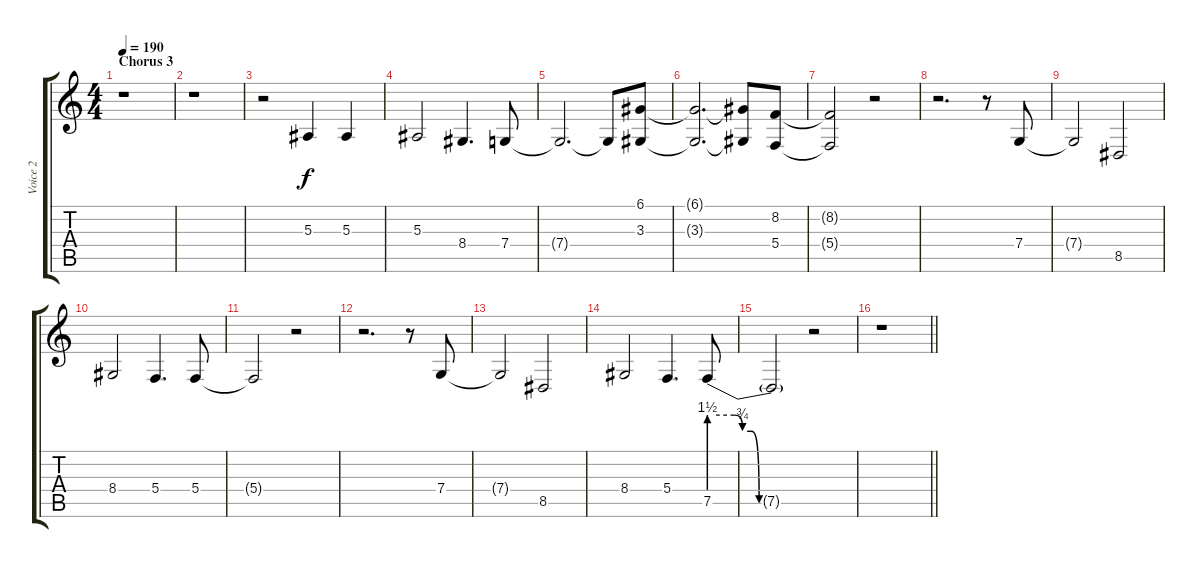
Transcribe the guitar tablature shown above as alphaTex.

\track ("Voice 2" "Voice 2") {instrument lead2sawtooth}
\staff {score tabs}
\tuning (D4 A3 F3 C3 G2 C2) {hide}
\ts (4 4)
\section ("" "Chorus 3")
\tempo 190
\clef g2
\ks c
r.1{dy f} |
r.1 |
r.2 5.3.4 5.3.4 |
5.3.2 8.4.4{d} 7.4.8 |
7.4{t}.2{d} 7.4{t}.8 (6.1 3.3).8 |
(6.1{t} 3.3{t}).2{d} (6.1{t} 3.3{t}).8 (8.2 5.4).8 |
(8.2{t} 5.4{t}).2 r.2 |
r.2{d} r.8 7.4.8 |
7.4{t}.2 8.5.2 |
8.4.2 5.4.4{d} 5.4.8 |
5.4{t}.2 r.2 |
r.2{d} r.8 7.4.8 |
7.4{t}.2 8.5.2 |
8.4.2 5.4.4{d} 7.5{be (custom 0 6 15 6 20 3 25 3 30 0 60 0)}.8 |
7.5{t}.2 r.2 |
\barLineRight lightlight
r.1
